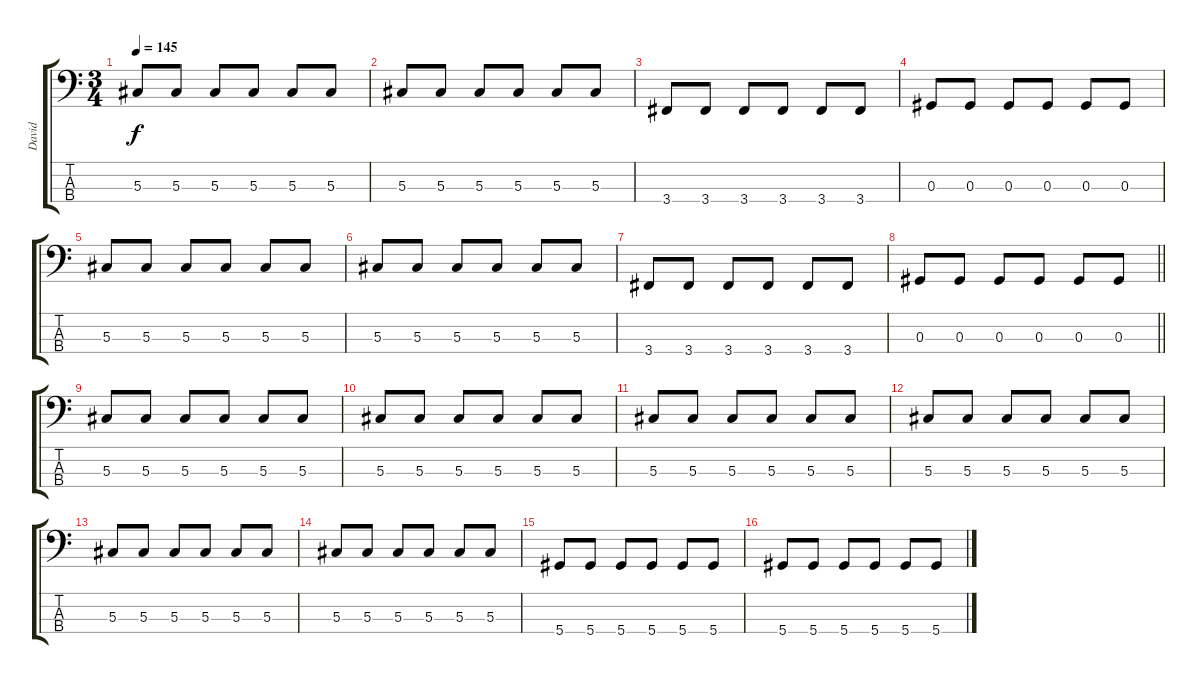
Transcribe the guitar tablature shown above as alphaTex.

\track ("David" "David") {instrument electricbasspick}
\staff {score tabs}
\tuning (Gb2 Db2 Ab1 Eb1) {hide}
\ts (3 4)
\tempo 145
\clef f4
\ks c
5.3.8{dy f} 5.3.8 5.3.8 5.3.8 5.3.8 5.3.8 |
5.3.8 5.3.8 5.3.8 5.3.8 5.3.8 5.3.8 |
3.4.8 3.4.8 3.4.8 3.4.8 3.4.8 3.4.8 |
0.3.8 0.3.8 0.3.8 0.3.8 0.3.8 0.3.8 |
5.3.8 5.3.8 5.3.8 5.3.8 5.3.8 5.3.8 |
5.3.8 5.3.8 5.3.8 5.3.8 5.3.8 5.3.8 |
3.4.8 3.4.8 3.4.8 3.4.8 3.4.8 3.4.8 |
\barLineRight lightlight
0.3.8 0.3.8 0.3.8 0.3.8 0.3.8 0.3.8 |
5.3.8 5.3.8 5.3.8 5.3.8 5.3.8 5.3.8 |
5.3.8 5.3.8 5.3.8 5.3.8 5.3.8 5.3.8 |
5.3.8 5.3.8 5.3.8 5.3.8 5.3.8 5.3.8 |
5.3.8 5.3.8 5.3.8 5.3.8 5.3.8 5.3.8 |
5.3.8 5.3.8 5.3.8 5.3.8 5.3.8 5.3.8 |
5.3.8 5.3.8 5.3.8 5.3.8 5.3.8 5.3.8 |
5.4.8 5.4.8 5.4.8 5.4.8 5.4.8 5.4.8 |
5.4.8 5.4.8 5.4.8 5.4.8 5.4.8 5.4.8
